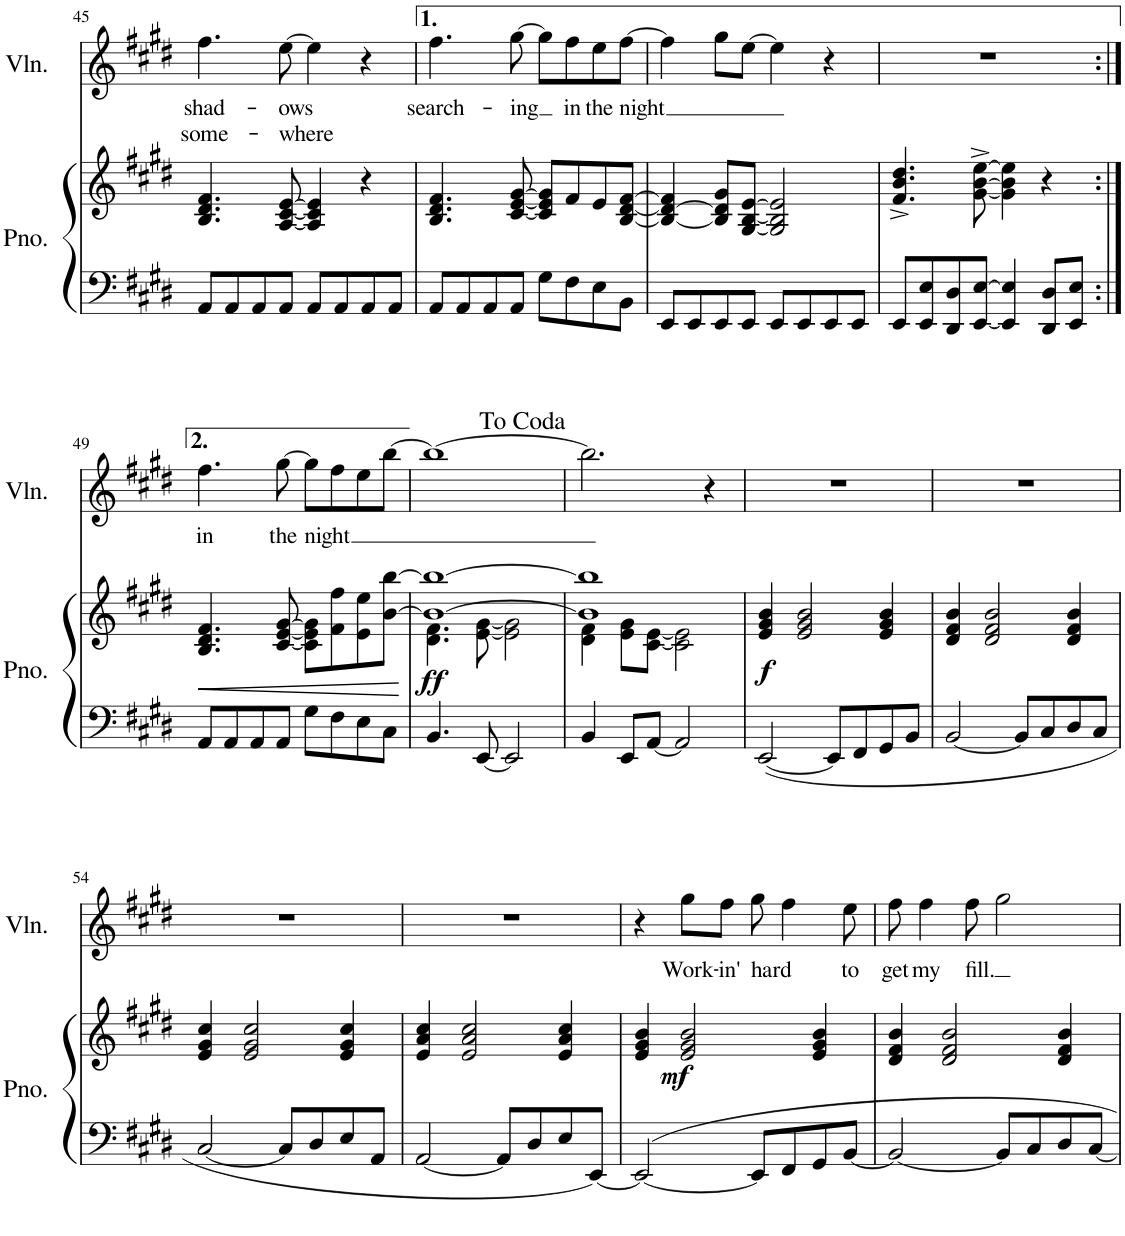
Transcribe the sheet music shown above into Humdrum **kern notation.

**kern	**kern	**dynam	**kern	**text	**text
*part2	*part2	*part2	*part1	*part1	*part1
*staff3	*staff2	*staff2/3	*staff1	*staff1	*staff1
*I"Piano	*	*	*I"Violin	*	*
*I'Pno.	*	*	*I'Vln.	*	*
!!LO:PB:g=z
*clefF4	*clefG2	*	*clefG2	*	*
*k[f#c#g#d#]	*k[f#c#g#d#]	*	*k[f#c#g#d#]	*	*
*M4/4	*M4/4	*	*M4/4	*	*
=45	=45	=45	=45	=45	=45
!	!	!	!	!LO:LY:b	!LO:LY:b
8AA/L	4.B/ 4.d#/ 4.f#/	.	4.ff#\	shad-	some-
8AA/	.	.	.	.	.
8AA/	.	.	.	.	.
!	!	!	!	!LO:LY:b	!LO:LY:b
8AA/J	[8A/ [8c#/ [8e/	.	[8ee\	-ows	-where
8AA/L	4A/] 4c#/] 4e/]	.	4ee\]	.	.
8AA/	.	.	.	.	.
8AA/	4r	.	4r	.	.
8AA/J	.	.	.	.	.
=46	=46	=46	=46	=46	=46
!	!	!	!	!LO:LY:b	!
8AA/L	4.B/ 4.d#/ 4.f#/	.	4.ff#\	search-	.
8AA/	.	.	.	.	.
8AA/	.	.	.	.	.
!	!	!	!	!LO:LY:b	!
8AA/J	[8c#/ [8e/ [8g#/	.	[8gg#\	-ing	.
8G#\L	8c#/] 8e/] 8g#/]L	.	8gg#\L]	.	.
!	!	!	!	!LO:LY:b	!
8F#\	8f#/	.	8ff#\	in	.
!	!	!	!	!LO:LY:b	!
8E\	8e/	.	8ee\	the	.
!	!	!	!	!LO:LY:b	!
8BB\J	[8B/ [8d#/ [8f#/J	.	[8ff#\J	night	.
=47	=47	=47	=47	=47	=47
8EE/L	4B/_ 4d#/_ 4f#/]	.	4ff#\]	.	.
8EE/	.	.	.	.	.
8EE/	8B/] 8d#/] 8g#/L	.	8gg#\L	.	.
8EE/J	[8G#/ [8B/ [8e/J	.	[8ee\J	.	.
8EE/L	2G#/] 2B/] 2e/]	.	4ee\]	.	.
8EE/	.	.	.	.	.
8EE/	.	.	4r	.	.
8EE/J	.	.	.	.	.
=48	=48	=48	=48	=48	=48
8EE/L	4.f#/^ 4.b/^ 4.dd#/^	.	1r	.	.
8EE/ 8E/	.	.	.	.	.
8DD#/ 8D#/	.	.	.	.	.
[8EE/ [8E/J	[8g#\^ [8b\^ [8ee\^	.	.	.	.
4EE/] 4E/]	4g#\] 4b\] 4ee\]	.	.	.	.
8DD#/ 8D#/L	4r	.	.	.	.
8EE/ 8E/J	.	.	.	.	.
!!LO:LB:g=z
=49:|!	=49:|!	=49:|!	=49:|!	=49:|!	=49:|!
!	!	!LO:HP:b	!	!LO:LY:b	!
8AA/L	4.B/ 4.d#/ 4.f#/	<	4.ff#\	in	.
8AA/	.	.	.	.	.
8AA/	.	.	.	.	.
!	!	!	!	!LO:LY:b	!
8AA/J	[8c#/ [8e/ [8g#/	.	[8gg#\	the	.
!	!	!	!	!LO:LY:b	!
8G#\L	8c#\] 8e\] 8g#\]L	.	8gg#\L]	night	.
8F#\	8f#\ 8ff#\	.	8ff#\	.	.
8E\	8e\ 8ee\	.	8ee\	.	.
8C#\J	[8b\ [8bb\J	.	[8bb\J	.	.
.	.	[	.	.	.
=50	=50	=50	=50	=50	=50
*	*^	*	*	*	*
!	!	!	!LO:DY:b	!	!	!
4.BB/	1b_ 1bb_	4.d#\ 4.f#\	ff	1bb_	.	.
[8EE/	.	[8e\ [8g#\	.	.	.	.
2EE/]	.	2e\] 2g#\]	.	.	.	.
=51	=51	=51	=51	=51	=51	=51
4BB/	1b] 1bb]	4d#\ 4f#\	.	2.bb\]	.	.
8EE/L	.	8e\ 8g#\L	.	.	.	.
[8AA/J	.	[8c#\ [8e\J	.	.	.	.
2AA/]	.	2c#\] 2e\]	.	.	.	.
.	.	.	.	4r	.	.
*	*v	*v	*	*	*	*
=52	=52	=52	=52	=52	=52
!	!	!LO:DY:b	!	!	!
[2EE/	4e/ 4g#/ 4b/	f	1r	.	.
.	2e/ 2g#/ 2b/	.	.	.	.
8EE/L]	.	.	.	.	.
8FF#/	.	.	.	.	.
8GG#/	4e/ 4g#/ 4b/	.	.	.	.
8BB/J	.	.	.	.	.
=53	=53	=53	=53	=53	=53
[2BB/	4d#/ 4f#/ 4b/	.	1r	.	.
.	2d#/ 2f#/ 2b/	.	.	.	.
8BB/L]	.	.	.	.	.
8C#/	.	.	.	.	.
8D#/	4d#/ 4f#/ 4b/	.	.	.	.
8C#/J	.	.	.	.	.
!!LO:LB:g=z
=54	=54	=54	=54	=54	=54
[2C#/	4e/ 4g#/ 4cc#/	.	1r	.	.
.	2e/ 2g#/ 2cc#/	.	.	.	.
8C#/L]	.	.	.	.	.
8D#/	.	.	.	.	.
8E/	4e/ 4g#/ 4cc#/	.	.	.	.
8AA/J	.	.	.	.	.
=55	=55	=55	=55	=55	=55
[2AA/	4e/ 4a/ 4cc#/	.	1r	.	.
.	2e/ 2a/ 2cc#/	.	.	.	.
8AA/L]	.	.	.	.	.
8D#/	.	.	.	.	.
8E/	4e/ 4a/ 4cc#/	.	.	.	.
[8EE/J	.	.	.	.	.
=56	=56	=56	=56	=56	=56
2EE/_	4e/ 4g#/ 4b/	.	4r	.	.
!	!	!LO:DY:b	!	!LO:LY:b	!
.	2e/ 2g#/ 2b/	mf	8gg#\L	Work-	.
!	!	!	!	!LO:LY:b	!
.	.	.	8ff#\J	-in'	.
!	!	!	!	!LO:LY:b	!
8EE/L]	.	.	8gg#\	hard	.
8FF#/	.	.	4ff#\	.	.
8GG#/	4e/ 4g#/ 4b/	.	.	.	.
!	!	!	!	!LO:LY:b	!
[8BB/J	.	.	8ee\	to	.
=57	=57	=57	=57	=57	=57
!	!	!	!	!LO:LY:b	!
2BB/_	4d#/ 4f#/ 4b/	.	8ff#\	get	.
!	!	!	!	!LO:LY:b	!
.	.	.	4ff#\	my	.
.	2d#/ 2f#/ 2b/	.	.	.	.
!	!	!	!	!LO:LY:b	!
.	.	.	8ff#\	fill.	.
8BB/L]	.	.	2gg#\	.	.
8C#/	.	.	.	.	.
8D#/	4d#/ 4f#/ 4b/	.	.	.	.
[8C#/J	.	.	.	.	.
=	=	=	=	=	=
*-	*-	*-	*-	*-	*-
